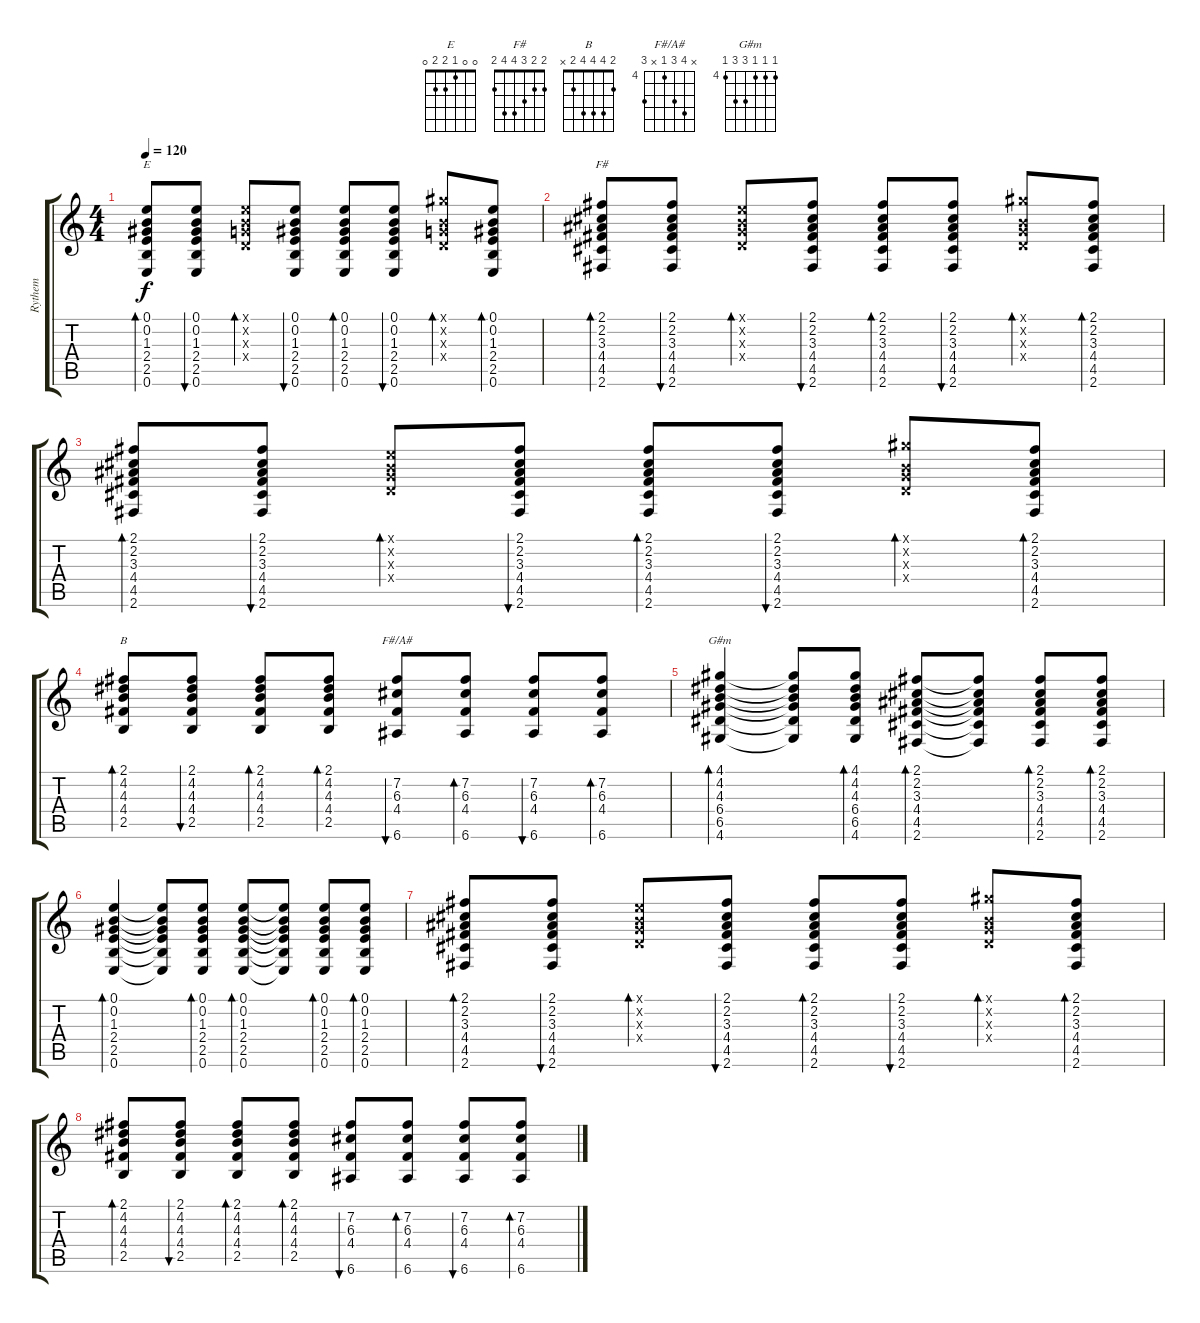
\track ("Rythem" "Rythem") {instrument acousticguitarsteel}
\staff {score tabs}
\tuning (E4 B3 G3 D3 A2 E2) {hide}
\chord ("E" 0 0 1 2 2 0)
\chord ("F#" 2 2 3 4 4 2)
\chord ("B" 2 4 4 4 2 x)
\chord ("F#/A#" x 7 6 4 x 6) {firstfret 4}
\chord ("G#m" 4 4 4 6 6 4) {firstfret 4}
\ts (4 4)
\tempo 120
\clef g2
\ks c
(0.1 0.2 1.3 2.4 2.5 0.6).8{bd 60 ch "E" dy f} (0.1 0.2 1.3 2.4 2.5 0.6).8{bu 60} (0.1{x} 0.2{x} 0.3{x} 0.4{x}).8{bd 60} (0.1 0.2 1.3 2.4 2.5 0.6).8{bu 60} (0.1 0.2 1.3 2.4 2.5 0.6).8{bd 60} (0.1 0.2 1.3 2.4 2.5 0.6).8{bu 60} (4.1{x} 0.2{x} 0.3{x} 0.4{x}).8{bd 60} (0.1 0.2 1.3 2.4 2.5 0.6).8{bd 60} |
(2.1 2.2 3.3 4.4 4.5 2.6).8{bd 60 ch "F#"} (2.1 2.2 3.3 4.4 4.5 2.6).8{bu 60} (0.1{x} 0.2{x} 0.3{x} 0.4{x}).8{bd 60} (2.1 2.2 3.3 4.4 4.5 2.6).8{bu 60} (2.1 2.2 3.3 4.4 4.5 2.6).8{bd 60} (2.1 2.2 3.3 4.4 4.5 2.6).8{bu 60} (4.1{x} 0.2{x} 0.3{x} 0.4{x}).8{bd 60} (2.1 2.2 3.3 4.4 4.5 2.6).8{bd 60} |
(2.1 2.2 3.3 4.4 4.5 2.6).8{bd 60} (2.1 2.2 3.3 4.4 4.5 2.6).8{bu 60} (0.1{x} 0.2{x} 0.3{x} 0.4{x}).8{bd 60} (2.1 2.2 3.3 4.4 4.5 2.6).8{bu 60} (2.1 2.2 3.3 4.4 4.5 2.6).8{bd 60} (2.1 2.2 3.3 4.4 4.5 2.6).8{bu 60} (4.1{x} 0.2{x} 0.3{x} 0.4{x}).8{bd 60} (2.1 2.2 3.3 4.4 4.5 2.6).8{bd 60} |
(2.1 4.2 4.3 4.4 2.5).8{bd 60 ch "B"} (2.1 4.2 4.3 4.4 2.5).8{bu 60} (2.1 4.2 4.3 4.4 2.5).8{bd 60} (2.1 4.2 4.3 4.4 2.5).8{bd 60} (7.2 6.3 4.4 6.6).8{bu 60 ch "F#/A#"} (7.2 6.3 4.4 6.6).8{bd 60} (7.2 6.3 4.4 6.6).8{bu 60} (7.2 6.3 4.4 6.6).8{bd 60} |
(4.1 4.2 4.3 6.4 6.5 4.6).4{bd 60 ch "G#m"} (4.1{t} 4.2{t} 4.3{t} 6.4{t} 6.5{t} 4.6{t}).8 (4.1 4.2 4.3 6.4 6.5 4.6).8{bd 60} (2.1 2.2 3.3 4.4 4.5 2.6).8{bd 60} (2.1{t} 2.2{t} 3.3{t} 4.4{t} 4.5{t} 2.6{t}).8 (2.1 2.2 3.3 4.4 4.5 2.6).8{bd 60} (2.1 2.2 3.3 4.4 4.5 2.6).8{bd 60} |
(0.1 0.2 1.3 2.4 2.5 0.6).4{bd 60} (0.1{t} 0.2{t} 1.3{t} 2.4{t} 2.5{t} 0.6{t}).8 (0.1 0.2 1.3 2.4 2.5 0.6).8{bd 60} (0.1 0.2 1.3 2.4 2.5 0.6).8{bd 60} (0.1{t} 0.2{t} 1.3{t} 2.4{t} 2.5{t} 0.6{t}).8 (0.1 0.2 1.3 2.4 2.5 0.6).8{bd 60} (0.1 0.2 1.3 2.4 2.5 0.6).8{bd 60} |
(2.1 2.2 3.3 4.4 4.5 2.6).8{bd 60} (2.1 2.2 3.3 4.4 4.5 2.6).8{bu 60} (0.1{x} 0.2{x} 0.3{x} 0.4{x}).8{bd 60} (2.1 2.2 3.3 4.4 4.5 2.6).8{bu 60} (2.1 2.2 3.3 4.4 4.5 2.6).8{bd 60} (2.1 2.2 3.3 4.4 4.5 2.6).8{bu 60} (4.1{x} 0.2{x} 0.3{x} 0.4{x}).8{bd 60} (2.1 2.2 3.3 4.4 4.5 2.6).8{bd 60} |
(2.1 4.2 4.3 4.4 2.5).8{bd 60} (2.1 4.2 4.3 4.4 2.5).8{bu 60} (2.1 4.2 4.3 4.4 2.5).8{bd 60} (2.1 4.2 4.3 4.4 2.5).8{bd 60} (7.2 6.3 4.4 6.6).8{bu 60} (7.2 6.3 4.4 6.6).8{bd 60} (7.2 6.3 4.4 6.6).8{bu 60} (7.2 6.3 4.4 6.6).8{bd 60}
